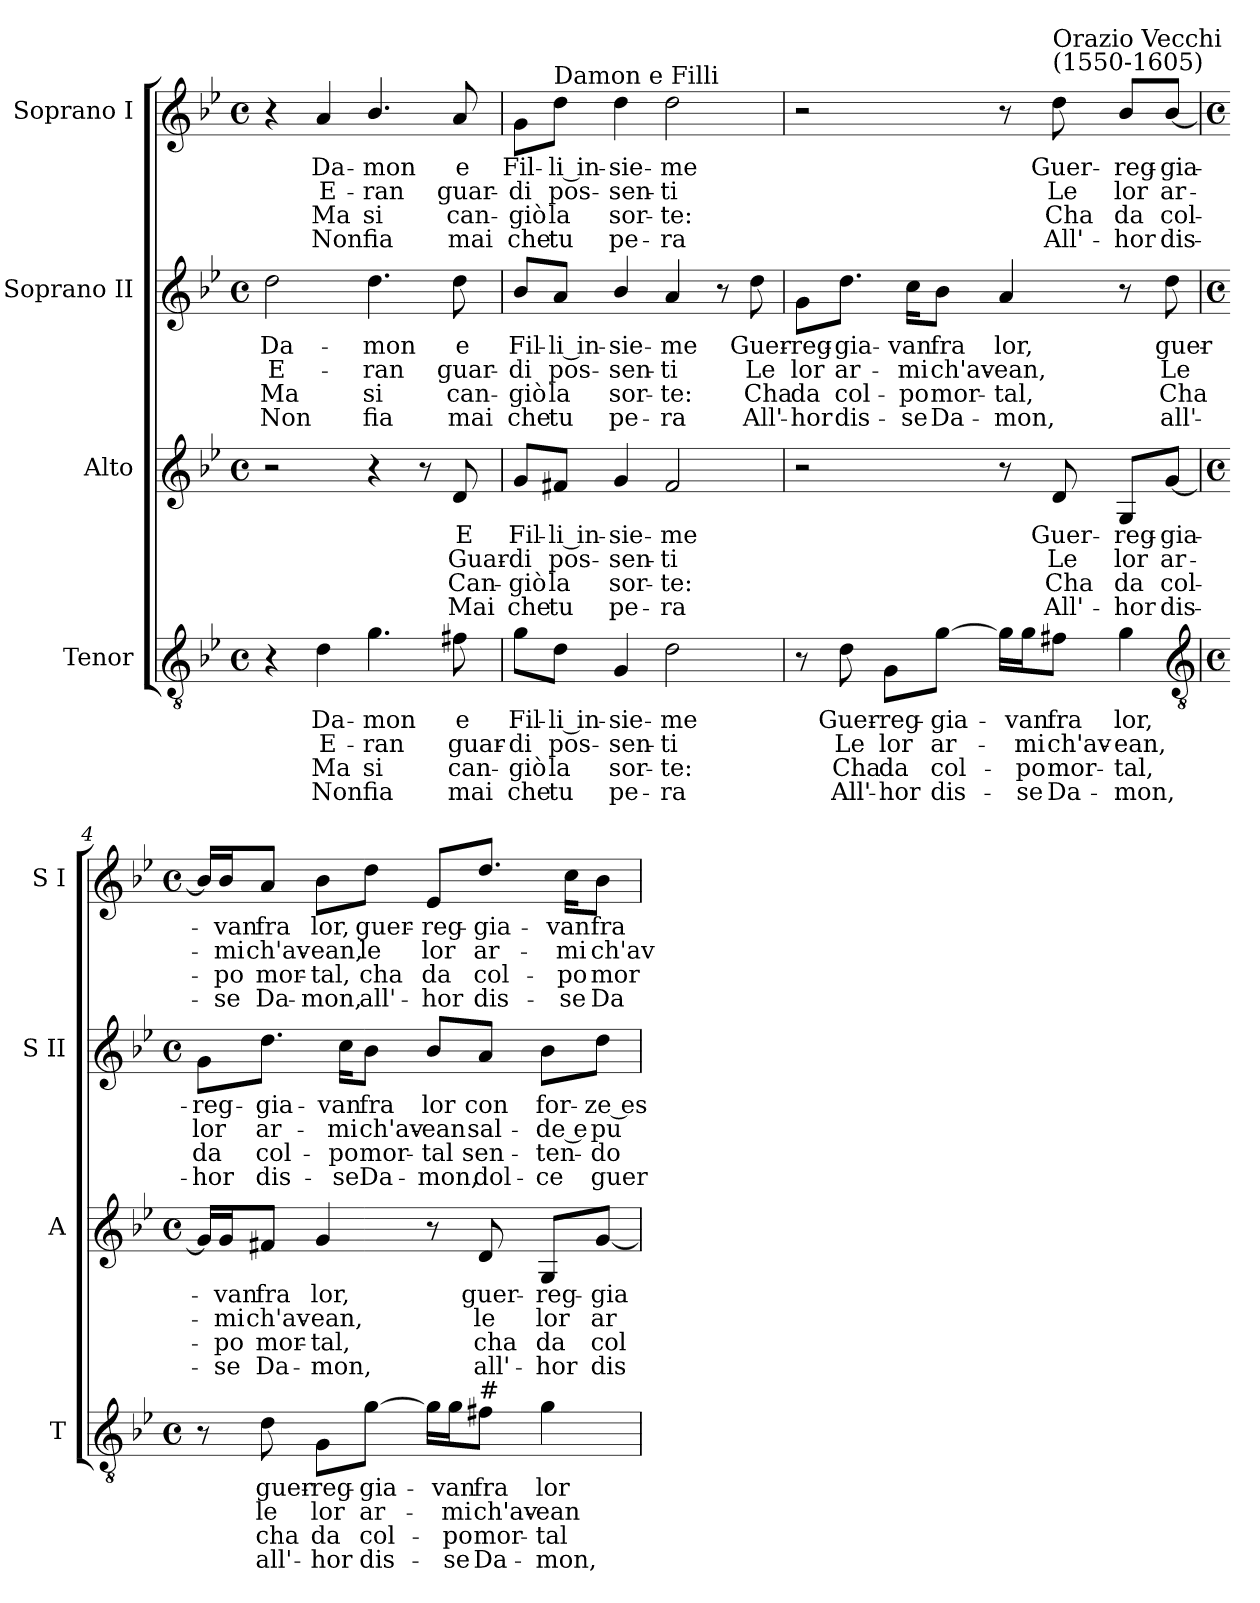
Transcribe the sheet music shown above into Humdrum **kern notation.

**kern	**text	**text	**text	**text	**kern	**text	**text	**text	**text	**kern	**text	**text	**text	**text	**kern	**text	**text	**text	**text
*part4	*part4	*part4	*part4	*part4	*part3	*part3	*part3	*part3	*part3	*part2	*part2	*part2	*part2	*part2	*part1	*part1	*part1	*part1	*part1
*staff4	*staff4	*staff4	*staff4	*staff4	*staff3	*staff3	*staff3	*staff3	*staff3	*staff2	*staff2	*staff2	*staff2	*staff2	*staff1	*staff1	*staff1	*staff1	*staff1
*I"Tenor	*	*	*	*	*I"Alto	*	*	*	*	*I"Soprano II	*	*	*	*	*I"Soprano I	*	*	*	*
*I'T	*	*	*	*	*I'A	*	*	*	*	*I'S II	*	*	*	*	*I'S I	*	*	*	*
*clefGv2	*	*	*	*	*clefG2	*	*	*	*	*clefG2	*	*	*	*	*clefG2	*	*	*	*
*k[b-e-]	*	*	*	*	*k[b-e-]	*	*	*	*	*k[b-e-]	*	*	*	*	*k[b-e-]	*	*	*	*
*M4/4	*	*	*	*	*M4/4	*	*	*	*	*M4/4	*	*	*	*	*M4/4	*	*	*	*
*met(c)	*	*	*	*	*met(c)	*	*	*	*	*met(c)	*	*	*	*	*met(c)	*	*	*	*
=1	=1	=1	=1	=1	=1	=1	=1	=1	=1	=1	=1	=1	=1	=1	=1	=1	=1	=1	=1
!	!	!	!	!	!	!	!	!	!	!	!LO:LY:b	!LO:LY:b	!LO:LY:b	!LO:LY:b	!	!	!	!	!
4r	.	.	.	.	2r	.	.	.	.	2dd	Da-	-E-	-Ma	Non	4r	.	.	.	.
!	!LO:LY:b	!LO:LY:b	!LO:LY:b	!LO:LY:b	!	!	!	!	!	!	!	!	!	!	!	!LO:LY:b	!LO:LY:b	!LO:LY:b	!LO:LY:b
4d	Da-	-E-	-Ma	Non	.	.	.	.	.	.	.	.	.	.	4a	Da-	-E-	-Ma	Non
!	!LO:LY:b	!LO:LY:b	!LO:LY:b	!LO:LY:b	!	!	!	!	!	!	!LO:LY:b	!LO:LY:b	!LO:LY:b	!LO:LY:b	!	!LO:LY:b	!LO:LY:b	!LO:LY:b	!LO:LY:b
4.g	mon	ran	si	fia	4r	.	.	.	.	4.dd	mon	ran	si	fia	4.b-/	mon	ran	si	fia
.	.	.	.	.	8r	.	.	.	.	.	.	.	.	.	.	.	.	.	.
!	!LO:LY:b	!LO:LY:b	!LO:LY:b	!LO:LY:b	!	!LO:LY:b	!LO:LY:b	!LO:LY:b	!LO:LY:b	!	!LO:LY:b	!LO:LY:b	!LO:LY:b	!LO:LY:b	!	!LO:LY:b	!LO:LY:b	!LO:LY:b	!LO:LY:b
8f#X	e	guar-	-can-	-mai	8d	E	Guar-	-Can-	-Mai	8dd	e	guar-	-can-	-mai	8a	e	guar-	-can-	-mai
=2	=2	=2	=2	=2	=2	=2	=2	=2	=2	=2	=2	=2	=2	=2	=2	=2	=2	=2	=2
!	!LO:LY:b	!LO:LY:b	!LO:LY:b	!LO:LY:b	!	!LO:LY:b	!LO:LY:b	!LO:LY:b	!LO:LY:b	!	!LO:LY:b	!LO:LY:b	!LO:LY:b	!LO:LY:b	!	!LO:LY:b	!LO:LY:b	!LO:LY:b	!LO:LY:b
8g\L	Fil-	-di	giò	che	8g/L	Fil-	-di	giò	che	8b-/L	Fil-	-di	giò	che	8g\L	Fil-	-di	giò	che
!	!	!	!	!	!	!	!	!	!	!	!	!	!	!	!LO:TX:a:t=Damon e Filli	!	!	!	!
!	!LO:LY:b	!LO:LY:b	!LO:LY:b	!LO:LY:b	!	!LO:LY:b	!LO:LY:b	!LO:LY:b	!LO:LY:b	!	!LO:LY:b	!LO:LY:b	!LO:LY:b	!LO:LY:b	!	!LO:LY:b	!LO:LY:b	!LO:LY:b	!LO:LY:b
8d\J	li in-	-pos-	-la	tu	8f#X/J	li in-	-pos-	-la	tu	8a/J	li in-	-pos-	-la	tu	8dd\J	li in-	-pos-	-la	tu
!	!LO:LY:b	!LO:LY:b	!LO:LY:b	!LO:LY:b	!	!LO:LY:b	!LO:LY:b	!LO:LY:b	!LO:LY:b	!	!LO:LY:b	!LO:LY:b	!LO:LY:b	!LO:LY:b	!	!LO:LY:b	!LO:LY:b	!LO:LY:b	!LO:LY:b
4G	sie-	-sen-	-sor-	-pe-	4g	sie-	-sen-	-sor-	-pe-	4b-/	sie-	-sen-	-sor-	-pe-	4dd	sie-	-sen-	-sor-	-pe-
!	!LO:LY:b	!LO:LY:b	!LO:LY:b	!LO:LY:b	!	!LO:LY:b	!LO:LY:b	!LO:LY:b	!LO:LY:b	!	!LO:LY:b	!LO:LY:b	!LO:LY:b	!LO:LY:b	!	!LO:LY:b	!LO:LY:b	!LO:LY:b	!LO:LY:b
2d	-me	ti	te:	ra	2f#	-me	ti	te:	ra	4a	-me	ti	te:	ra	2dd	-me	ti	te:	ra
.	.	.	.	.	.	.	.	.	.	8r	.	.	.	.	.	.	.	.	.
!	!	!	!	!	!	!	!	!	!	!	!LO:LY:b	!LO:LY:b	!LO:LY:b	!LO:LY:b	!	!	!	!	!
.	.	.	.	.	.	.	.	.	.	8dd	Guer-	-Le	Cha	All'-	.	.	.	.	.
=3	=3	=3	=3	=3	=3	=3	=3	=3	=3	=3	=3	=3	=3	=3	=3	=3	=3	=3	=3
!	!	!	!	!	!	!	!	!	!	!	!LO:LY:b	!LO:LY:b	!LO:LY:b	!LO:LY:b	!	!	!	!	!
8r	.	.	.	.	2r	.	.	.	.	8g\L	-reg-	-lor	da	hor	2r	.	.	.	.
!	!LO:LY:b	!LO:LY:b	!LO:LY:b	!LO:LY:b	!	!	!	!	!	!	!LO:LY:b	!LO:LY:b	!LO:LY:b	!LO:LY:b	!	!	!	!	!
8d	Guer-	-Le	Cha	All'-	.	.	.	.	.	8.dd\J	gia-	-ar-	-col-	-dis-	.	.	.	.	.
!	!LO:LY:b	!LO:LY:b	!LO:LY:b	!LO:LY:b	!	!	!	!	!	!	!	!	!	!	!	!	!	!	!
8G\L	-reg-	-lor	da	hor	.	.	.	.	.	.	.	.	.	.	.	.	.	.	.
!	!	!	!	!	!	!	!	!	!	!	!LO:LY:b	!LO:LY:b	!LO:LY:b	!LO:LY:b	!	!	!	!	!
.	.	.	.	.	.	.	.	.	.	16cc\KL	-van	mi	po	se	.	.	.	.	.
!	!LO:LY:b	!LO:LY:b	!LO:LY:b	!LO:LY:b	!	!	!	!	!	!	!LO:LY:b	!LO:LY:b	!LO:LY:b	!LO:LY:b	!	!	!	!	!
[8g\J	gia-	ar-	col-	dis-	.	.	.	.	.	8b-\J	fra	ch'av-	-mor-	-Da-	.	.	.	.	.
!	!	!	!	!	!	!	!	!	!	!	!LO:LY:b	!LO:LY:b	!LO:LY:b	!LO:LY:b	!	!	!	!	!
16g\LL]	.	.	.	.	8r	.	.	.	.	4a	-lor,	ean,	tal,	mon,	8r	.	.	.	.
!	!LO:LY:b	!LO:LY:b	!LO:LY:b	!LO:LY:b	!	!	!	!	!	!	!	!	!	!	!	!	!	!	!
16g\J	van	mi	po	se	.	.	.	.	.	.	.	.	.	.	.	.	.	.	.
!	!	!	!	!	!	!	!	!	!	!	!	!	!	!	!LO:TX:a:t=Orazio Vecchi\n(1550-1605)	!	!	!	!
!	!LO:LY:b	!LO:LY:b	!LO:LY:b	!LO:LY:b	!	!LO:LY:b	!LO:LY:b	!LO:LY:b	!LO:LY:b	!	!	!	!	!	!	!LO:LY:b	!LO:LY:b	!LO:LY:b	!LO:LY:b
8f#X\J	fra	ch'av-	-mor-	-Da-	8d	Guer-	-Le	Cha	All'-	.	.	.	.	.	8dd	Guer-	-Le	Cha	All'-
!	!LO:LY:b	!LO:LY:b	!LO:LY:b	!LO:LY:b	!	!LO:LY:b	!LO:LY:b	!LO:LY:b	!LO:LY:b	!	!	!	!	!	!	!LO:LY:b	!LO:LY:b	!LO:LY:b	!LO:LY:b
4g	-lor,	ean,	tal,	mon,	8G/L	-reg-	-lor	da	hor	8r	.	.	.	.	8b-/L	-reg-	-lor	da	hor
!	!	!	!	!	!	!LO:LY:b	!LO:LY:b	!LO:LY:b	!LO:LY:b	!	!LO:LY:b	!LO:LY:b	!LO:LY:b	!LO:LY:b	!	!LO:LY:b	!LO:LY:b	!LO:LY:b	!LO:LY:b
.	.	.	.	.	[8g/J	gia-	ar-	col-	dis-	8dd	guer-	-Le	Cha	all'-	[8b-/J	gia-	ar-	col-	dis-
*clefGv2	*	*	*	*	*	*	*	*	*	*	*	*	*	*	*	*	*	*	*
!!LO:LB:g=z
=4	=4	=4	=4	=4	=4	=4	=4	=4	=4	=4	=4	=4	=4	=4	=4	=4	=4	=4	=4
*M4/4	*	*	*	*	*M4/4	*	*	*	*	*M4/4	*	*	*	*	*M4/4	*	*	*	*
*met(c)	*	*	*	*	*met(c)	*	*	*	*	*met(c)	*	*	*	*	*met(c)	*	*	*	*
!	!	!	!	!	!	!	!	!	!	!	!LO:LY:b	!LO:LY:b	!LO:LY:b	!LO:LY:b	!	!	!	!	!
8r	.	.	.	.	16g/LL]	.	.	.	.	8g\L	-reg-	-lor	da	hor	16b-/LL]	.	.	.	.
!	!	!	!	!	!	!LO:LY:b	!LO:LY:b	!LO:LY:b	!LO:LY:b	!	!	!	!	!	!	!LO:LY:b	!LO:LY:b	!LO:LY:b	!LO:LY:b
.	.	.	.	.	16g/J	van	mi	po	se	.	.	.	.	.	16b-/J	van	mi	po	se
!	!LO:LY:b	!LO:LY:b	!LO:LY:b	!LO:LY:b	!	!LO:LY:b	!LO:LY:b	!LO:LY:b	!LO:LY:b	!	!LO:LY:b	!LO:LY:b	!LO:LY:b	!LO:LY:b	!	!LO:LY:b	!LO:LY:b	!LO:LY:b	!LO:LY:b
8d	guer-	-le	cha	all'-	8f#X/J	fra	ch'av-	-mor-	-Da-	8.dd\J	gia-	-ar-	-col-	-dis-	8a/J	fra	ch'av-	-mor-	-Da-
!	!LO:LY:b	!LO:LY:b	!LO:LY:b	!LO:LY:b	!	!LO:LY:b	!LO:LY:b	!LO:LY:b	!LO:LY:b	!	!	!	!	!	!	!LO:LY:b	!LO:LY:b	!LO:LY:b	!LO:LY:b
8G\L	-reg-	-lor	da	hor	4g	-lor,	ean,	tal,	mon,	.	.	.	.	.	8b-\L	-lor,	ean,	tal,	mon,
!	!	!	!	!	!	!	!	!	!	!	!LO:LY:b	!LO:LY:b	!LO:LY:b	!LO:LY:b	!	!	!	!	!
.	.	.	.	.	.	.	.	.	.	16cc\KL	-van	mi	po	se	.	.	.	.	.
!	!LO:LY:b	!LO:LY:b	!LO:LY:b	!LO:LY:b	!	!	!	!	!	!	!LO:LY:b	!LO:LY:b	!LO:LY:b	!LO:LY:b	!	!LO:LY:b	!LO:LY:b	!LO:LY:b	!LO:LY:b
[8g\J	gia-	ar-	col-	dis-	.	.	.	.	.	8b-\J	fra	ch'av-	-mor-	-Da-	8dd\J	guer-	-le	cha	all'-
!	!	!	!	!	!	!	!	!	!	!	!LO:LY:b	!LO:LY:b	!LO:LY:b	!LO:LY:b	!	!LO:LY:b	!LO:LY:b	!LO:LY:b	!LO:LY:b
16g\LL]	.	.	.	.	8r	.	.	.	.	8b-/L	-lor	ean	tal	mon,	8e-/L	-reg-	-lor	da	hor
!	!LO:LY:b	!LO:LY:b	!LO:LY:b	!LO:LY:b	!	!	!	!	!	!	!	!	!	!	!	!	!	!	!
16g\J	van	mi	po	se	.	.	.	.	.	.	.	.	.	.	.	.	.	.	.
!LO:TX:t=#	!	!	!	!	!	!	!	!	!	!	!	!	!	!	!	!	!	!	!
!	!LO:LY:b	!LO:LY:b	!LO:LY:b	!LO:LY:b	!	!LO:LY:b	!LO:LY:b	!LO:LY:b	!LO:LY:b	!	!LO:LY:b	!LO:LY:b	!LO:LY:b	!LO:LY:b	!	!LO:LY:b	!LO:LY:b	!LO:LY:b	!LO:LY:b
8f#X\J	fra	ch'av-	-mor-	-Da-	8d	guer-	-le	cha	all'-	8a/J	con	sal-	-sen-	-dol-	8.dd/J	gia-	-ar-	-col-	-dis-
!	!LO:LY:b	!LO:LY:b	!LO:LY:b	!LO:LY:b	!	!LO:LY:b	!LO:LY:b	!LO:LY:b	!LO:LY:b	!	!LO:LY:b	!LO:LY:b	!LO:LY:b	!LO:LY:b	!	!	!	!	!
4g	-lor	ean	tal	mon,	8G/L	-reg-	-lor	da	hor	8b-\L	-for-	-de e	ten-	-ce	.	.	.	.	.
!	!	!	!	!	!	!	!	!	!	!	!	!	!	!	!	!LO:LY:b	!LO:LY:b	!LO:LY:b	!LO:LY:b
.	.	.	.	.	.	.	.	.	.	.	.	.	.	.	16cc\KL	-van	mi	po	se
!	!	!	!	!	!	!LO:LY:b	!LO:LY:b	!LO:LY:b	!LO:LY:b	!	!LO:LY:b	!LO:LY:b	!LO:LY:b	!LO:LY:b	!	!LO:LY:b	!LO:LY:b	!LO:LY:b	!LO:LY:b
.	.	.	.	.	[8g/J	gia-	ar-	col-	dis-	8dd\J	ze es-	-pu-	-do	guer-	8b-\J	fra	ch'av-	-mor-	-Da-
=	=	=	=	=	=	=	=	=	=	=	=	=	=	=	=	=	=	=	=
*-	*-	*-	*-	*-	*-	*-	*-	*-	*-	*-	*-	*-	*-	*-	*-	*-	*-	*-	*-
